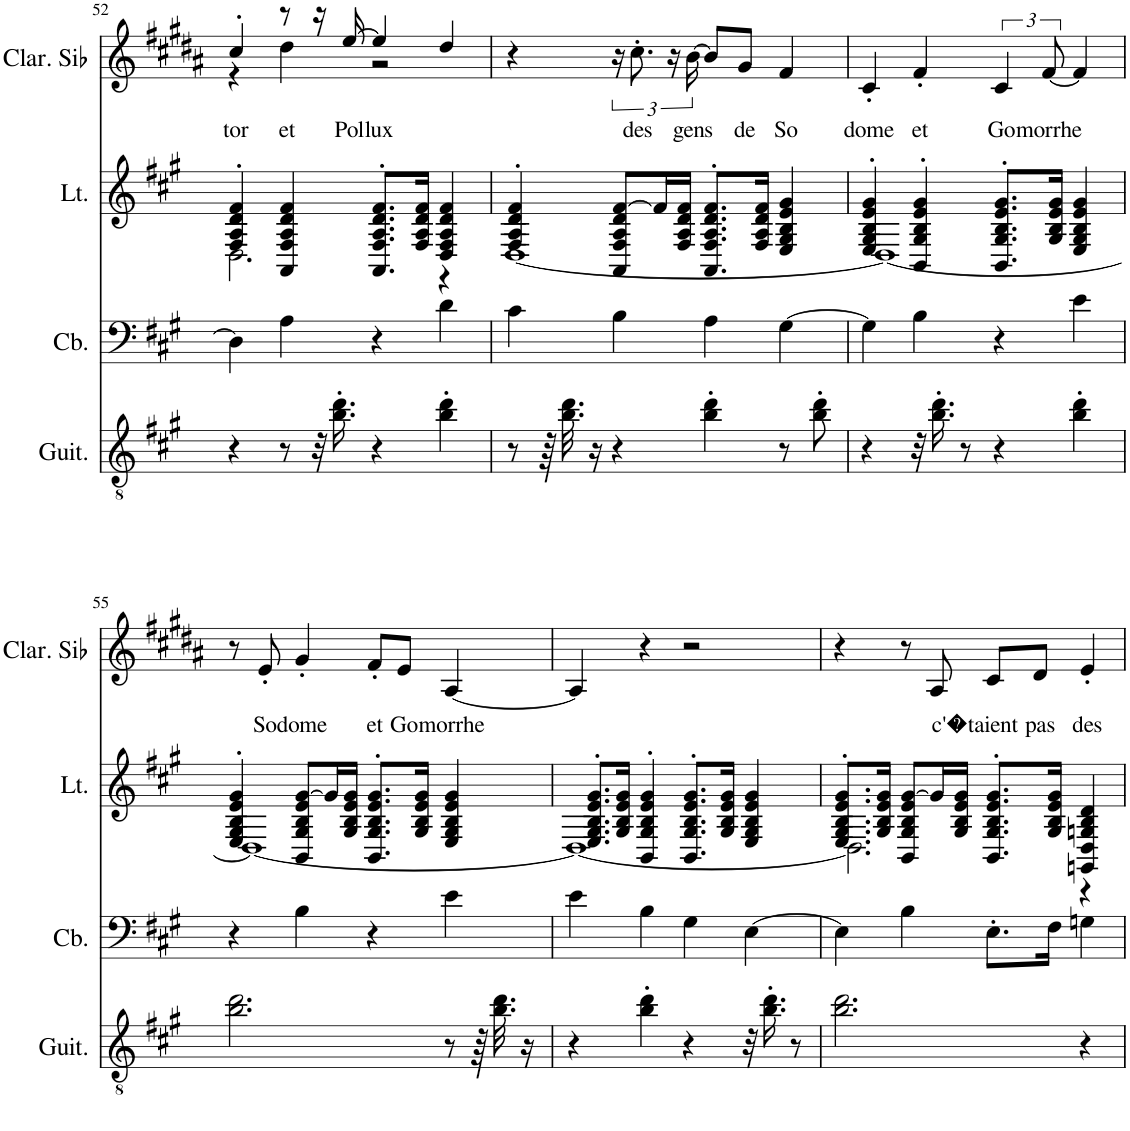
**kern	**kern	**kern	**kern	**text
*part4	*part3	*part2	*part1	*part1
*staff4	*staff3	*staff2	*staff1	*staff1
*I"Guitare acoustique, Gtr Jazz	*I"Contrebasse, CtreBass	*I"Luth, Gtr Acc	*I"Clarinette en Sib	*
*I'Guit.	*I'Cb.	*I'Lt.	*I'Clar. Sib	*
!!LO:PB:g=z
*clefGv2	*clefF4	*clefG2	*clefG2	*
*	*Trd7c12	*	*Trd1c2	*
*k[f#c#g#]	*k[f#c#g#]	*k[f#c#g#]	*k[f#c#g#d#a#]	*
*M4/4	*M4/4	*M4/4	*M4/4	*
=52	=52	=52	=52	=52
*	*	*^	*	*
!	!	!	!	!	!LO:LY:b
*	*	*	*	*^	*
4r	4D\]	4F#/' 4A/' 4d/' 4f#/'	2.D\	4cc#'/	4r	tor
!	!	!	!	!	!	!LO:LY:b
8r	4A\	4AA/ 4F#/ 4A/ 4d/ 4f#/	.	8r	4dd#\	et
32r	.	.	.	16r	.	.
16.b\' 16.dd\'	.	.	.	.	.	.
!	!	!	!	!	!	!LO:LY:b
.	.	.	.	[16ee/	.	Pol
!	!	!	!	!	!	!LO:LY:b
4r	4r	8.AA/' 8.F#/' 8.A/' 8.d/' 8.f#/'L	.	4ee/]	2r	lux
.	.	16F#/ 16A/ 16d/ 16f#/Jk	.	.	.	.
4b\' 4dd\'	4d\	4D/ 4F#/ 4A/ 4d/ 4f#/	4r	4dd#/	.	.
*	*	*	*	*v	*v	*
=53	=53	=53	=53	=53	=53
8r	4c#\	4F#/' 4A/' 4d/' 4f#/'	[1D	4r	.
64r	.	.	.	.	.
32.b\ 32.dd\	.	.	.	.	.
16r	.	.	.	.	.
4r	4B\	8AA/ 8F#/ 8A/ 8d/ [8f#/L	.	24r	.
!	!	!	!	!	!LO:LY:b
.	.	.	.	12.cc#'\	des
.	.	16f#/L]	.	.	.
.	.	.	.	24r	.
.	.	16F#/ 16A/ 16d/ 16f#/JJ	.	.	.
!	!	!	!	!	!LO:LY:b
.	.	.	.	[24b\	gens
4b\' 4dd\'	4A\	8.AA/' 8.F#/' 8.A/' 8.d/' 8.f#/'L	.	8b/L]	.
!	!	!	!	!	!LO:LY:b
.	.	.	.	8g#/J	de
.	.	16F#/ 16A/ 16d/ 16f#/Jk	.	.	.
!	!	!	!	!	!LO:LY:b
8r	[4G#\	4E/ 4G#/ 4B/ 4e/ 4g#/	.	4f#/	So
8b\' 8dd\'	.	.	.	.	.
=54	=54	=54	=54	=54	=54
!	!	!	!	!	!LO:LY:b
4r	4G#\]	4E/' 4G#/' 4B/' 4e/' 4g#/'	1D_	4c#'/	dome
!	!	!	!	!	!LO:LY:b
32r	4B\	4BB/' 4G#/' 4B/' 4e/' 4g#/'	.	4f#'/	et
16.b\' 16.dd\'	.	.	.	.	.
8r	.	.	.	.	.
!	!	!	!	!	!LO:LY:b
4r	4r	8.BB/' 8.G#/' 8.B/' 8.e/' 8.g#/'L	.	6c#/	Go
!	!	!	!	!	!LO:LY:b
.	.	.	.	[12f#/	morrhe
.	.	16G#/ 16B/ 16e/ 16g#/Jk	.	.	.
4b\' 4dd\'	4e\	4E/ 4G#/ 4B/ 4e/ 4g#/	.	4f#/]	.
!!LO:LB:g=z
=55	=55	=55	=55	=55	=55
2.b\ 2.dd\	4r	4E/' 4G#/' 4B/' 4e/' 4g#/'	1D_	8r	.
!	!	!	!	!	!LO:LY:b
.	.	.	.	8e'/	So
!	!	!	!	!	!LO:LY:b
.	4B\	8BB/ 8G#/ 8B/ 8e/ [8g#/L	.	4g#'/	dome
.	.	16g#/L]	.	.	.
.	.	16G#/ 16B/ 16e/ 16g#/JJ	.	.	.
!	!	!	!	!	!LO:LY:b
.	4r	8.BB/' 8.G#/' 8.B/' 8.e/' 8.g#/'L	.	8f#'/L	et
!	!	!	!	!	!LO:LY:b
.	.	.	.	8e/J	Go
.	.	16G#/ 16B/ 16e/ 16g#/Jk	.	.	.
!	!	!	!	!	!LO:LY:b
8r	4e\	4E/ 4G#/ 4B/ 4e/ 4g#/	.	[4A#/	morrhe
64r	.	.	.	.	.
32.b\ 32.dd\	.	.	.	.	.
16r	.	.	.	.	.
=56	=56	=56	=56	=56	=56
4r	4e\	8.E/' 8.G#/' 8.B/' 8.e/' 8.g#/'L	1D_	4A#/]	.
.	.	16G#/ 16B/ 16e/ 16g#/Jk	.	.	.
4b\' 4dd\'	4B\	4BB/' 4G#/' 4B/' 4e/' 4g#/'	.	4r	.
4r	4G#\	8.BB/' 8.G#/' 8.B/' 8.e/' 8.g#/'L	.	2r	.
.	.	16G#/ 16B/ 16e/ 16g#/Jk	.	.	.
32r	[4E\	4E/ 4G#/ 4B/ 4e/ 4g#/	.	.	.
16.b\' 16.dd\'	.	.	.	.	.
8r	.	.	.	.	.
=57	=57	=57	=57	=57	=57
2.b\ 2.dd\	4E\]	8.E/' 8.G#/' 8.B/' 8.e/' 8.g#/'L	2.D\]	4r	.
.	.	16G#/ 16B/ 16e/ 16g#/Jk	.	.	.
.	4B\	8BB/ 8G#/ 8B/ 8e/ [8g#/L	.	8r	.
!	!	!	!	!	!LO:LY:b
.	.	16g#/L]	.	8A#/	c'�
.	.	16G#/ 16B/ 16e/ 16g#/JJ	.	.	.
!	!	!	!	!	!LO:LY:b
.	8.E'\L	8.BB/' 8.G#/' 8.B/' 8.e/' 8.g#/'L	.	8c#/L	taient
!	!	!	!	!	!LO:LY:b
.	.	.	.	8d#/J	pas
.	16F#\Jk	16G#/ 16B/ 16e/ 16g#/Jk	.	.	.
!	!	!	!	!	!LO:LY:b
4r	4Gn\	4GGn/ 4D/ 4Gn/ 4B/ 4d/	4r	4e'/	des
*	*	*v	*v	*	*
=	=	=	=	=
*-	*-	*-	*-	*-
